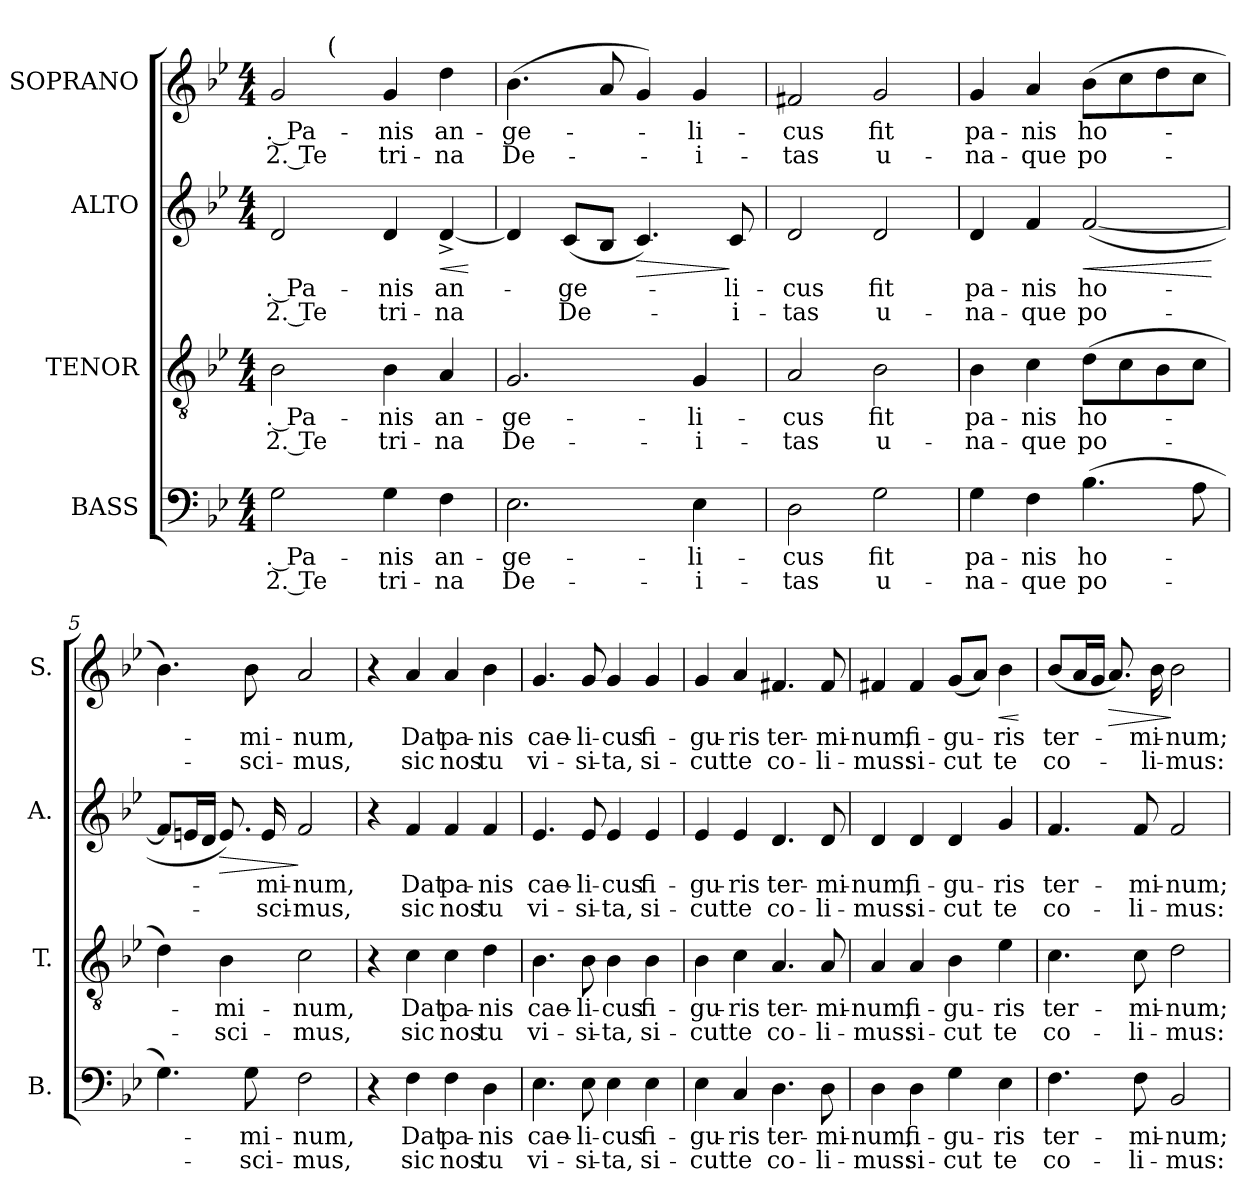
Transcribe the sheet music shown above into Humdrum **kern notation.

**kern	**text	**text	**kern	**text	**text	**kern	**text	**text	**dynam	**kern	**text	**text	**dynam
*part4	*part4	*part4	*part3	*part3	*part3	*part2	*part2	*part2	*part2	*part1	*part1	*part1	*part1
*staff4	*staff4	*staff4	*staff3	*staff3	*staff3	*staff2	*staff2	*staff2	*staff2	*staff1	*staff1	*staff1	*staff1
*I"BASS	*	*	*I"TENOR	*	*	*I"ALTO	*	*	*	*I"SOPRANO	*	*	*
*I'B.	*	*	*I'T.	*	*	*I'A.	*	*	*	*I'S.	*	*	*
*clefF4	*	*	*clefGv2	*	*	*clefG2	*	*	*	*clefG2	*	*	*
*k[b-e-]	*	*	*k[b-e-]	*	*	*k[b-e-]	*	*	*	*k[b-e-]	*	*	*
*B-:	*	*	*B-:	*	*	*B-:	*	*	*	*B-:	*	*	*
*M4/4	*	*	*M4/4	*	*	*M4/4	*	*	*	*M4/4	*	*	*
=1	=1	=1	=1	=1	=1	=1	=1	=1	=1	=1	=1	=1	=1
!	!	!	!	!	!	!	!	!	!	!LO:TX:a:t=c76)	!	!	!
!	!LO:LY:b:rj	!LO:LY:b:rj	!	!LO:LY:b:rj	!LO:LY:b:rj	!	!LO:LY:b:rj	!LO:LY:b:rj	!	!	!LO:LY:b:rj	!LO:LY:b:rj	!
*	*	*	*	*	*	*	*	*	*	*^	*	*	*
2G\	. Pa-	2. Te	2B-\	. Pa-	2. Te	2d/	. Pa-	2. Te	.	2g/	4ryy	. Pa-	2. Te	.
*	*	*	*	*	*	*	*	*	*	*MM114	*	*	*	*
!	!	!	!	!	!	!	!	!	!	!	!LO:TX:a:t=(	!	!	!
.	.	.	.	.	.	.	.	.	.	.	2.ryy	.	.	.
!	!LO:LY:b	!LO:LY:b	!	!LO:LY:b	!LO:LY:b	!	!LO:LY:b	!LO:LY:b	!	!	!	!LO:LY:b	!LO:LY:b	!
4G\	-nis	tri-	4B-\	-nis	tri-	4d/	-nis	tri-	.	4g/	.	-nis	tri-	.
!	!LO:LY:b	!LO:LY:b	!	!LO:LY:b	!LO:LY:b	!	!LO:LY:b	!LO:LY:b	!LO:HP:b	!	!	!LO:LY:b	!LO:LY:b	!
4F\	an-	-na	4A/	an-	-na	[<4d^</	an-	-na	<	4dd\	.	an-	-na	.
.	.	.	.	.	.	.	.	.	[	.	.	.	.	.
=2	=2	=2	=2	=2	=2	=2	=2	=2	=2	=2	=2	=2	=2	=2
!	!LO:LY:b	!LO:LY:b	!	!LO:LY:b	!LO:LY:b	!	!	!	!	!	!	!LO:LY:b	!LO:LY:b	!
*	*	*	*	*	*	*	*	*	*	*v	*v	*	*	*
2.E-\	-ge-	De-	2.G/	-ge-	De-	4d/]	.	.	.	(>4.b-\	-ge-	De-	.
!	!	!	!	!	!	!	!LO:LY:b	!LO:LY:b	!	!	!	!	!
.	.	.	.	.	.	(<8c/L	-ge-	De-	.	.	.	.	.
.	.	.	.	.	.	8B-/J	.	.	.	8a/	.	.	.
!	!	!	!	!	!	!	!	!	!LO:HP:b	!	!	!	!
.	.	.	.	.	.	4.c/)	.	.	>	4g/)	.	.	.
!	!LO:LY:b	!LO:LY:b	!	!LO:LY:b	!LO:LY:b	!	!	!	!	!	!LO:LY:b	!LO:LY:b	!
4E-\	-li-	-i-	4G/	-li-	-i-	.	.	.	.	4g/	-li-	-i-	.
!	!	!	!	!	!	!	!LO:LY:b	!LO:LY:b	!	!	!	!	!
.	.	.	.	.	.	8c/	-li-	-i-	]	.	.	.	.
=3	=3	=3	=3	=3	=3	=3	=3	=3	=3	=3	=3	=3	=3
!	!LO:LY:b	!LO:LY:b	!	!LO:LY:b	!LO:LY:b	!	!LO:LY:b	!LO:LY:b	!	!	!LO:LY:b	!LO:LY:b	!
2D\	-cus	-tas	2A/	-cus	-tas	2d/	-cus	-tas	.	2f#X/	-cus	-tas	.
!	!LO:LY:b	!LO:LY:b	!	!LO:LY:b	!LO:LY:b	!	!LO:LY:b	!LO:LY:b	!	!	!LO:LY:b	!LO:LY:b	!
2G\	fit	u-	2B-\	fit	u-	2d/	fit	u-	.	2g/	fit	u-	.
=4	=4	=4	=4	=4	=4	=4	=4	=4	=4	=4	=4	=4	=4
!	!LO:LY:b	!LO:LY:b	!	!LO:LY:b	!LO:LY:b	!	!LO:LY:b	!LO:LY:b	!	!	!LO:LY:b	!LO:LY:b	!
4G\	pa-	-na-	4B-\	pa-	-na-	4d/	pa-	-na-	.	4g/	pa-	-na-	.
!	!LO:LY:b	!LO:LY:b	!	!LO:LY:b	!LO:LY:b	!	!LO:LY:b	!LO:LY:b	!	!	!LO:LY:b	!LO:LY:b	!
4F\	-nis	-que	4c\	-nis	-que	4f/	-nis	-que	.	4a/	-nis	-que	.
!	!LO:LY:b	!LO:LY:b	!	!LO:LY:b	!LO:LY:b	!	!LO:LY:b	!LO:LY:b	!LO:HP:b	!	!LO:LY:b	!LO:LY:b	!
(>4.B-\	ho-	po-	(>8d\L	ho-	po-	(<[<2f/	ho-	po-	<	(>8b-\L	ho-	po-	.
.	.	.	8c\	.	.	.	.	.	.	8cc\	.	.	.
.	.	.	8B-\	.	.	.	.	.	.	8dd\	.	.	.
8A\	.	.	8c\J	.	.	.	.	.	.	8cc\J	.	.	.
.	.	.	.	.	.	.	.	.	[	.	.	.	.
=5	=5	=5	=5	=5	=5	=5	=5	=5	=5	=5	=5	=5	=5
4.G\)	.	.	4d\)	.	.	8f/L]	.	.	.	4.b-\)	.	.	.
.	.	.	.	.	.	16en/L	.	.	.	.	.	.	.
.	.	.	.	.	.	16d/JJ	.	.	.	.	.	.	.
!	!	!	!	!LO:LY:b	!LO:LY:b	!	!	!	!LO:HP:b	!	!	!	!
.	.	.	4B-\	-mi-	-sci-	8.e/)	.	.	>	.	.	.	.
!	!LO:LY:b	!LO:LY:b	!	!	!	!	!	!	!	!	!LO:LY:b	!LO:LY:b	!
8G\	-mi-	-sci-	.	.	.	.	.	.	.	8b-\	-mi-	-sci-	.
!	!	!	!	!	!	!	!LO:LY:b	!LO:LY:b	!	!	!	!	!
.	.	.	.	.	.	16e/	-mi-	-sci-	.	.	.	.	.
!	!LO:LY:b	!LO:LY:b	!	!LO:LY:b	!LO:LY:b	!	!LO:LY:b	!LO:LY:b	!	!	!LO:LY:b	!LO:LY:b	!
2F\	-num,	-mus,	2c\	-num,	-mus,	2f/	-num,	-mus,	]	2a/	-num,	-mus,	.
!!LO:LB:g=z
=6	=6	=6	=6	=6	=6	=6	=6	=6	=6	=6	=6	=6	=6
4r	.	.	4r	.	.	4r	.	.	.	4r	.	.	.
!	!LO:LY:b	!LO:LY:b	!	!LO:LY:b	!LO:LY:b	!	!LO:LY:b	!LO:LY:b	!	!	!LO:LY:b	!LO:LY:b	!
4F\	Dat	sic	4c\	Dat	sic	4f/	Dat	sic	.	4a/	Dat	sic	.
!	!LO:LY:b	!LO:LY:b	!	!LO:LY:b	!LO:LY:b	!	!LO:LY:b	!LO:LY:b	!	!	!LO:LY:b	!LO:LY:b	!
4F\	pa-	nos	4c\	pa-	nos	4f/	pa-	nos	.	4a/	pa-	nos	.
!	!LO:LY:b	!LO:LY:b	!	!LO:LY:b	!LO:LY:b	!	!LO:LY:b	!LO:LY:b	!	!	!LO:LY:b	!LO:LY:b	!
4D\	-nis	tu	4d\	-nis	tu	4f/	-nis	tu	.	4b-\	-nis	tu	.
=7	=7	=7	=7	=7	=7	=7	=7	=7	=7	=7	=7	=7	=7
!	!LO:LY:b	!LO:LY:b	!	!LO:LY:b	!LO:LY:b	!	!LO:LY:b	!LO:LY:b	!	!	!LO:LY:b	!LO:LY:b	!
4.E-\	cae-	vi-	4.B-\	cae-	vi-	4.e-/	cae-	vi-	.	4.g/	cae-	vi-	.
!	!LO:LY:b	!LO:LY:b	!	!LO:LY:b	!LO:LY:b	!	!LO:LY:b	!LO:LY:b	!	!	!LO:LY:b	!LO:LY:b	!
8E-\	-li-	-si-	8B-\	-li-	-si-	8e-/	-li-	-si-	.	8g/	-li-	-si-	.
!	!LO:LY:b	!LO:LY:b	!	!LO:LY:b	!LO:LY:b	!	!LO:LY:b	!LO:LY:b	!	!	!LO:LY:b	!LO:LY:b	!
4E-\	-cus	-ta,	4B-\	-cus	-ta,	4e-/	-cus	-ta,	.	4g/	-cus	-ta,	.
!	!LO:LY:b	!LO:LY:b	!	!LO:LY:b	!LO:LY:b	!	!LO:LY:b	!LO:LY:b	!	!	!LO:LY:b	!LO:LY:b	!
4E-\	fi-	si-	4B-\	fi-	si-	4e-/	fi-	si-	.	4g/	fi-	si-	.
=8	=8	=8	=8	=8	=8	=8	=8	=8	=8	=8	=8	=8	=8
!	!LO:LY:b	!LO:LY:b	!	!LO:LY:b	!LO:LY:b	!	!LO:LY:b	!LO:LY:b	!	!	!LO:LY:b	!LO:LY:b	!
4E-\	-gu-	-cut	4B-\	-gu-	-cut	4e-/	-gu-	-cut	.	4g/	-gu-	-cut	.
!	!LO:LY:b	!LO:LY:b	!	!LO:LY:b	!LO:LY:b	!	!LO:LY:b	!LO:LY:b	!	!	!LO:LY:b	!LO:LY:b	!
4C/	-ris	te	4c\	-ris	te	4e-/	-ris	te	.	4a/	-ris	te	.
!	!LO:LY:b	!LO:LY:b	!	!LO:LY:b	!LO:LY:b	!	!LO:LY:b	!LO:LY:b	!	!	!LO:LY:b	!LO:LY:b	!
4.D\	ter-	co-	4.A/	ter-	co-	4.d/	ter-	co-	.	4.f#X/	ter-	co-	.
!	!LO:LY:b	!LO:LY:b	!	!LO:LY:b	!LO:LY:b	!	!LO:LY:b	!LO:LY:b	!	!	!LO:LY:b	!LO:LY:b	!
8D\	-mi-	-li-	8A/	-mi-	-li-	8d/	-mi-	-li-	.	8f#/	-mi-	-li-	.
=9	=9	=9	=9	=9	=9	=9	=9	=9	=9	=9	=9	=9	=9
!	!LO:LY:b	!LO:LY:b	!	!LO:LY:b	!LO:LY:b	!	!LO:LY:b	!LO:LY:b	!	!	!LO:LY:b	!LO:LY:b	!
4D\	-num,	-mus:	4A/	-num,	-mus:	4d/	-num,	-mus:	.	4f#X/	-num,	-mus:	.
!	!LO:LY:b	!LO:LY:b	!	!LO:LY:b	!LO:LY:b	!	!LO:LY:b	!LO:LY:b	!	!	!LO:LY:b	!LO:LY:b	!
4D\	fi-	si-	4A/	fi-	si-	4d/	fi-	si-	.	4f#/	fi-	si-	.
!	!LO:LY:b	!LO:LY:b	!	!LO:LY:b	!LO:LY:b	!	!LO:LY:b	!LO:LY:b	!	!	!LO:LY:b	!LO:LY:b	!
4G\	-gu-	-cut	4B-\	-gu-	-cut	4d/	-gu-	-cut	.	(<8g/L	-gu-	-cut	.
.	.	.	.	.	.	.	.	.	.	8a/J)	.	.	.
!	!LO:LY:b	!LO:LY:b	!	!LO:LY:b	!LO:LY:b	!	!LO:LY:b	!LO:LY:b	!	!	!LO:LY:b	!LO:LY:b	!LO:HP:b
4E-\	-ris	te	4e-\	-ris	te	4g/	-ris	te	.	4b-\	-ris	te	<
.	.	.	.	.	.	.	.	.	.	.	.	.	[
!!LO:LB:g=z
=10	=10	=10	=10	=10	=10	=10	=10	=10	=10	=10	=10	=10	=10
!	!LO:LY:b	!LO:LY:b	!	!LO:LY:b	!LO:LY:b	!	!LO:LY:b	!LO:LY:b	!	!	!LO:LY:b	!LO:LY:b	!
4.F\	ter-	co-	4.c\	ter-	co-	4.f/	ter-	co-	.	(<8b-/L	ter-	co-	.
.	.	.	.	.	.	.	.	.	.	16a/L	.	.	.
.	.	.	.	.	.	.	.	.	.	16g/JJ	.	.	.
!	!	!	!	!	!	!	!	!	!	!	!	!	!LO:HP:b
.	.	.	.	.	.	.	.	.	.	8.a/)	.	.	>
!	!LO:LY:b	!LO:LY:b	!	!LO:LY:b	!LO:LY:b	!	!LO:LY:b	!LO:LY:b	!	!	!	!	!
8F\	-mi-	-li-	8c\	-mi-	-li-	8f/	-mi-	-li-	.	.	.	.	.
!	!	!	!	!	!	!	!	!	!	!	!LO:LY:b	!LO:LY:b	!
.	.	.	.	.	.	.	.	.	.	16b-\	-mi-	-li-	.
!	!LO:LY:b	!LO:LY:b	!	!LO:LY:b	!LO:LY:b	!	!LO:LY:b	!LO:LY:b	!	!	!LO:LY:b	!LO:LY:b	!
2BB-/	-num;	-mus:	2d\	-num;	-mus:	2f/	-num;	-mus:	.	2b-\	-num;	-mus:	]
=	=	=	=	=	=	=	=	=	=	=	=	=	=
*-	*-	*-	*-	*-	*-	*-	*-	*-	*-	*-	*-	*-	*-
